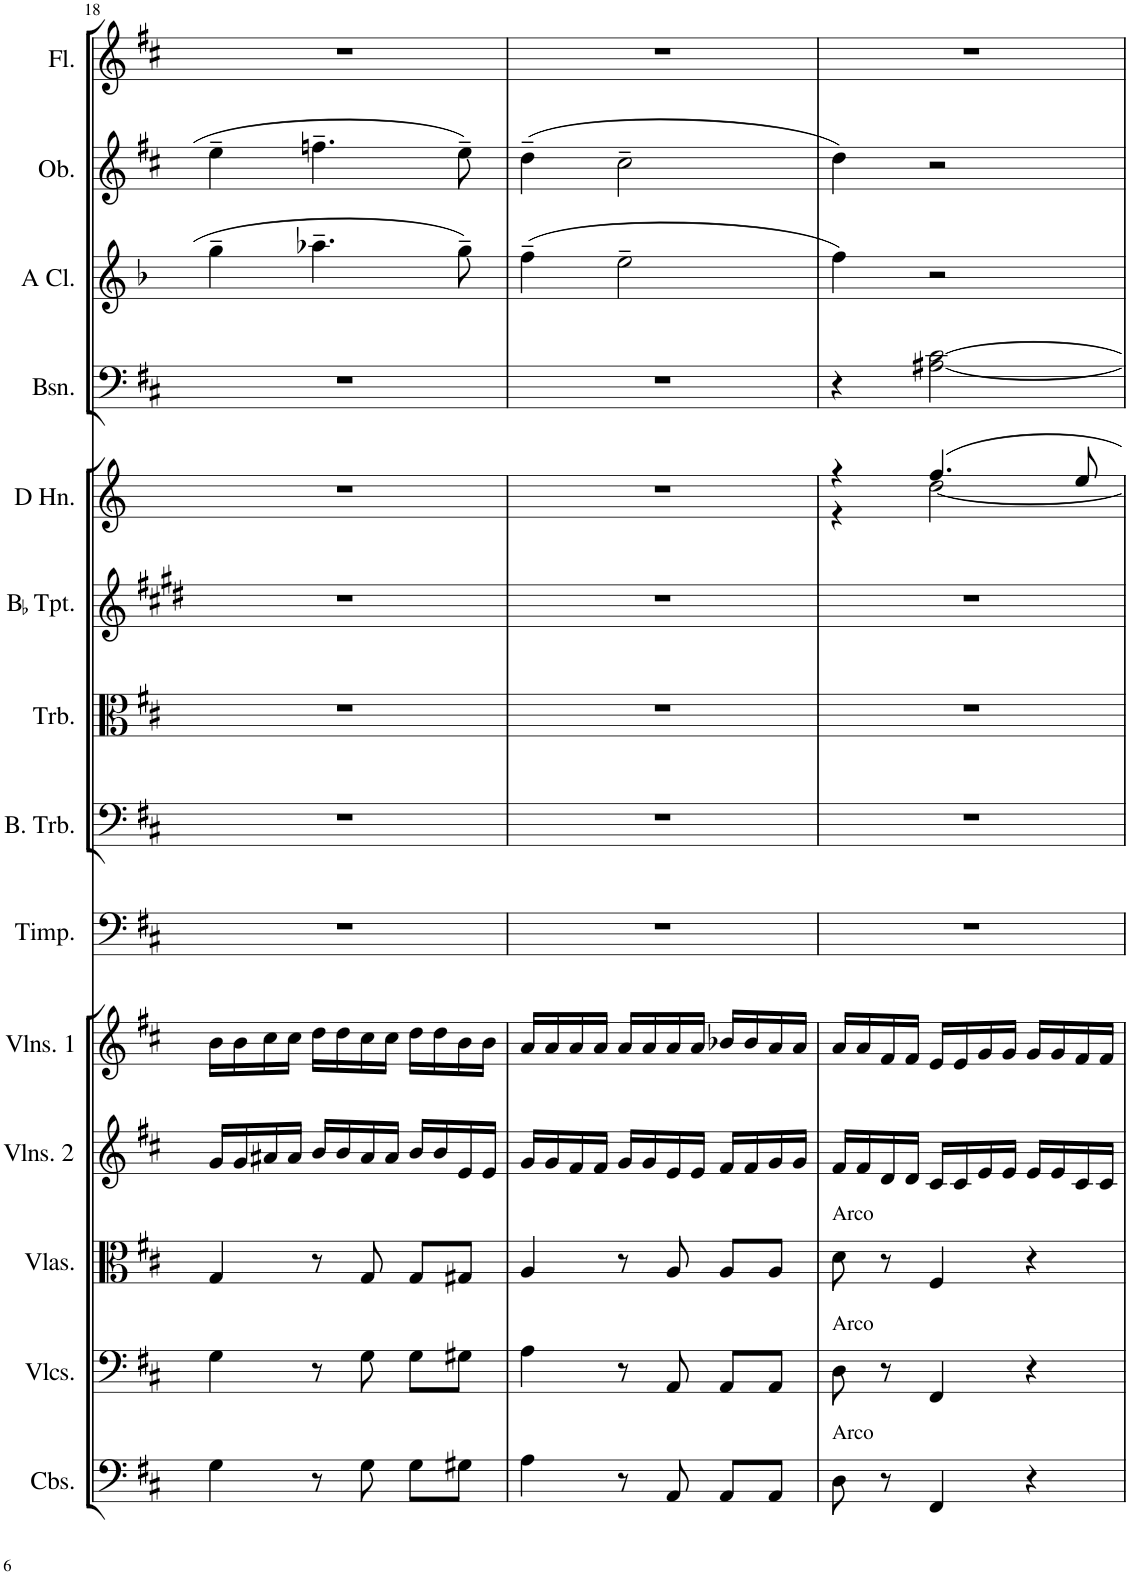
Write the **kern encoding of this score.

**kern	**kern	**kern	**kern	**kern	**kern	**kern	**kern	**kern	**kern	**kern	**kern	**kern	**kern
*part14	*part13	*part12	*part11	*part10	*part9	*part8	*part7	*part6	*part5	*part4	*part3	*part2	*part1
*staff14	*staff13	*staff12	*staff11	*staff10	*staff9	*staff8	*staff7	*staff6	*staff5	*staff4	*staff3	*staff2	*staff1
*I"Contrabasses	*I"Violoncellos	*I"Violas	*I"Violins 2	*I"Violins 1	*I"Timpani	*I"Bass Trombone	*I"Trombone	*I"BaccidentalFlat Trumpet	*I"D Horn	*I"Bassoon	*I"A Clarinet	*I"Oboe	*I"Flute
*I'Cbs.	*I'Vlcs.	*I'Vlas.	*I'Vlns. 2	*I'Vlns. 1	*I'Timp.	*I'B. Trb.	*I'Trb.	*I'BaccidentalFlat Tpt.	*I'D Hn.	*I'Bsn.	*I'A Cl.	*I'Ob.	*I'Fl.
!!LO:PB:g=z
*clefF4	*clefF4	*clefC3	*clefG2	*clefG2	*clefF4	*clefF4	*clefC3	*clefG2	*clefG2	*clefF4	*clefG2	*clefG2	*clefG2
*Trd7c12	*	*	*	*	*	*	*	*Trd1c2	*Trd6c10	*	*Trd2c3	*	*
*k[f#c#]	*k[f#c#]	*k[f#c#]	*k[f#c#]	*k[f#c#]	*k[f#c#]	*k[f#c#]	*k[f#c#]	*k[f#c#g#d#]	*k[]	*k[f#c#]	*k[b-]	*k[f#c#]	*k[f#c#]
*M3/4	*M3/4	*M3/4	*M3/4	*M3/4	*M3/4	*M3/4	*M3/4	*M3/4	*M3/4	*M3/4	*M3/4	*M3/4	*M3/4
=18	=18	=18	=18	=18	=18	=18	=18	=18	=18	=18	=18	=18	=18
4G\	4G\	4G/	16g/LL	16b\LL	2.r	2.r	2.r	2.r	2.r	2.r	4gg~\	4ee~\	2.r
.	.	.	16g/	16b\	.	.	.	.	.	.	.	.	.
.	.	.	16a#X/	16cc#\	.	.	.	.	.	.	.	.	.
.	.	.	16a#/JJ	16cc#\JJ	.	.	.	.	.	.	.	.	.
8r	8r	8r	16b/LL	16dd\LL	.	.	.	.	.	.	4.aa-X~\	4.ffn~\	.
.	.	.	16b/	16dd\	.	.	.	.	.	.	.	.	.
8G\	8G\	8G/	16a#/	16cc#\	.	.	.	.	.	.	.	.	.
.	.	.	16a#/JJ	16cc#\JJ	.	.	.	.	.	.	.	.	.
8G\L	8G\L	8G/L	16b/LL	16dd\LL	.	.	.	.	.	.	.	.	.
.	.	.	16b/	16dd\	.	.	.	.	.	.	.	.	.
8G#X\J	8G#X\J	8G#X/J	16e/	16b\	.	.	.	.	.	.	8gg~\	8ee~\	.
.	.	.	16e/JJ	16b\JJ	.	.	.	.	.	.	.	.	.
=19	=19	=19	=19	=19	=19	=19	=19	=19	=19	=19	=19	=19	=19
4A\	4A\	4A/	16g/LL	16a/LL	2.r	2.r	2.r	2.r	2.r	2.r	(4ff~\	(4dd~\	2.r
.	.	.	16g/	16a/	.	.	.	.	.	.	.	.	.
.	.	.	16f#/	16a/	.	.	.	.	.	.	.	.	.
.	.	.	16f#/JJ	16a/JJ	.	.	.	.	.	.	.	.	.
8r	8r	8r	16g/LL	16a/LL	.	.	.	.	.	.	2ee~\	2cc#~\	.
.	.	.	16g/	16a/	.	.	.	.	.	.	.	.	.
8AA/	8AA/	8A/	16e/	16a/	.	.	.	.	.	.	.	.	.
.	.	.	16e/JJ	16a/JJ	.	.	.	.	.	.	.	.	.
8AA/L	8AA/L	8A/L	16f#/LL	16b-X/LL	.	.	.	.	.	.	.	.	.
.	.	.	16f#/	16b-/	.	.	.	.	.	.	.	.	.
8AA/J	8AA/J	8A/J	16g/	16a/	.	.	.	.	.	.	.	.	.
.	.	.	16g/JJ	16a/JJ	.	.	.	.	.	.	.	.	.
=20	=20	=20	=20	=20	=20	=20	=20	=20	=20	=20	=20	=20	=20
*	*	*	*	*	*	*	*	*	*^	*	*	*	*
!	!	!LO:TX:a:t=Arco	!	!	!	!	!	!	!	!	!	!	!	!
!	!LO:TX:a:t=Arco	!	!	!	!	!	!	!	!	!	!	!	!	!
!LO:TX:a:t=Arco	!	!	!	!	!	!	!	!	!	!	!	!	!	!
8D\	8D\	8d\	16f#/LL	16a/LL	2.r	2.r	2.r	2.r	4r	4r	4r	4ff\)	4dd\)	2.r
.	.	.	16f#/	16a/	.	.	.	.	.	.	.	.	.	.
8r	8r	8r	16d/	16f#/	.	.	.	.	.	.	.	.	.	.
.	.	.	16d/JJ	16f#/JJ	.	.	.	.	.	.	.	.	.	.
4FF#/	4FF#/	4F#/	16c#/LL	16e/LL	.	.	.	.	4.ff/	[2dd\	[2A#X\ [2c#\	2r	2r	.
.	.	.	16c#/	16e/	.	.	.	.	.	.	.	.	.	.
.	.	.	16e/	16g/	.	.	.	.	.	.	.	.	.	.
.	.	.	16e/JJ	16g/JJ	.	.	.	.	.	.	.	.	.	.
4r	4r	4r	16e/LL	16g/LL	.	.	.	.	.	.	.	.	.	.
.	.	.	16e/	16g/	.	.	.	.	.	.	.	.	.	.
.	.	.	16c#/	16f#/	.	.	.	.	8ee/	.	.	.	.	.
.	.	.	16c#/JJ	16f#/JJ	.	.	.	.	.	.	.	.	.	.
*	*	*	*	*	*	*	*	*	*v	*v	*	*	*	*
=	=	=	=	=	=	=	=	=	=	=	=	=	=
*-	*-	*-	*-	*-	*-	*-	*-	*-	*-	*-	*-	*-	*-
